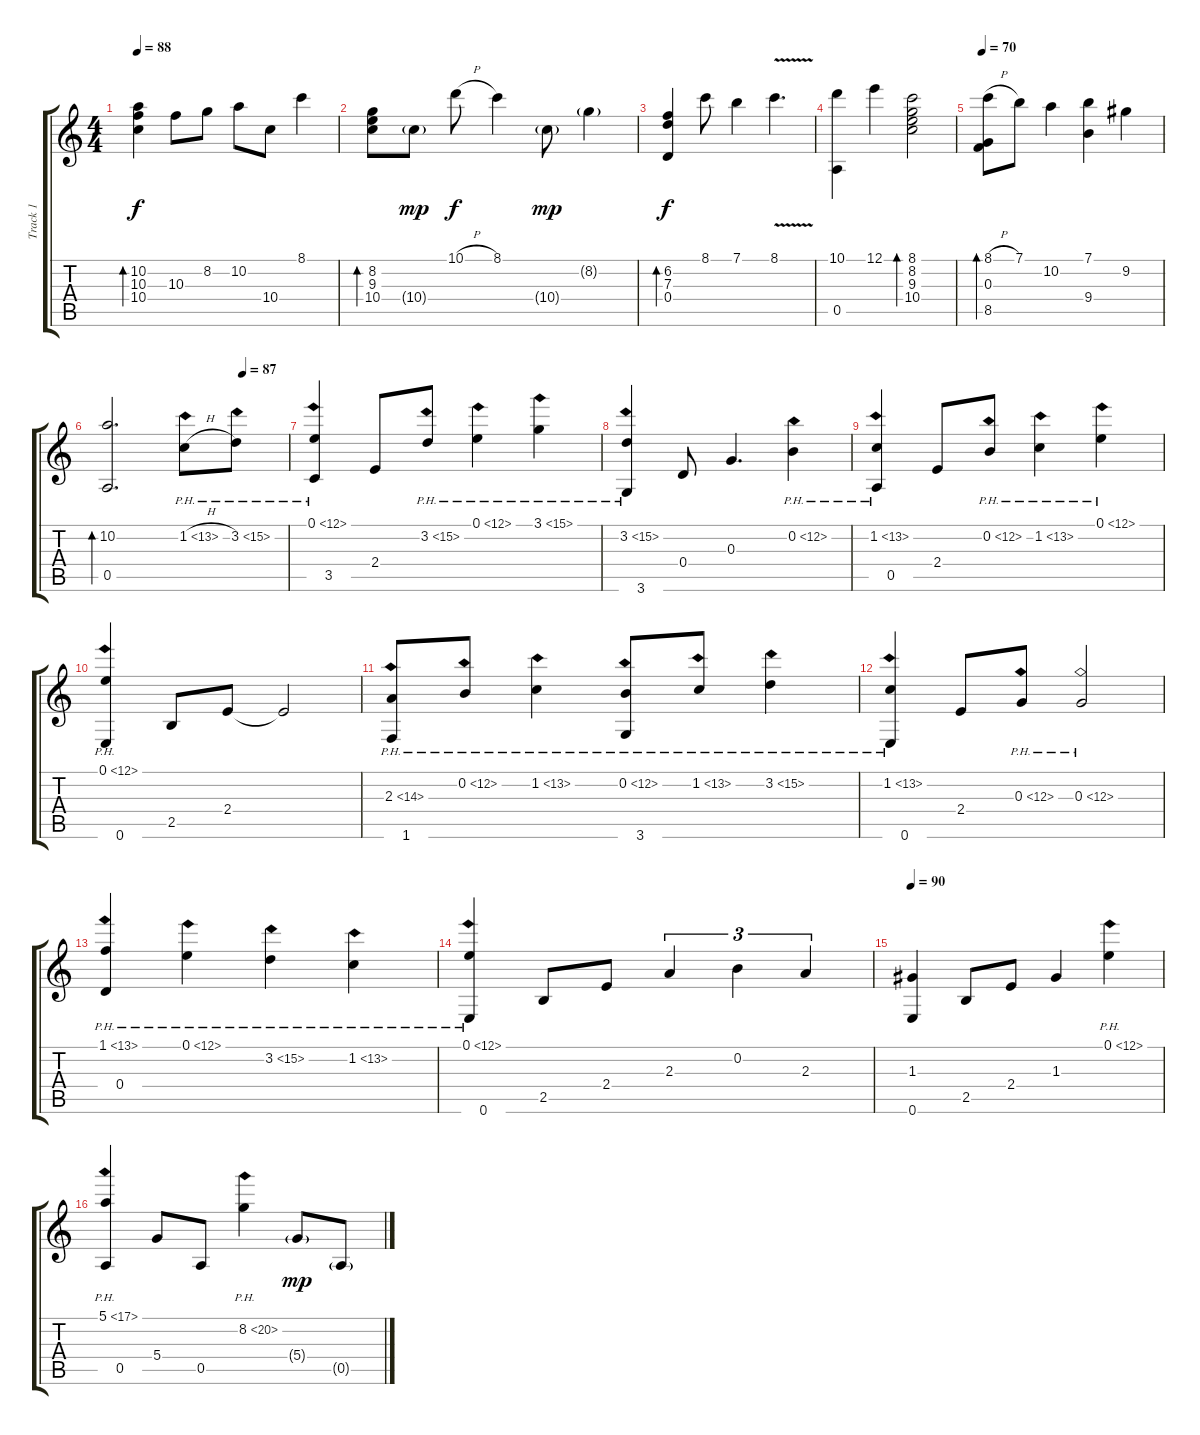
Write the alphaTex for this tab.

\track ("Track 1" "Track 1") {instrument acousticguitarsteel}
\staff {score tabs}
\tuning (E4 B3 G3 D3 A2 E2) {hide}
\ts (4 4)
\tempo 88
\clef g2
\ks c
(10.2 10.3 10.4).4{bd 120 dy f} 10.3.8 8.2.8 10.2.8 10.4.8 8.1.4 |
(8.2 9.3 10.4).8{bd 120} 10.4{g}.8{dy mp} 10.1{h}.8{dy f} 8.1.4 10.4{g}.8{dy mp} 8.2{g}.4 |
(6.2 7.3 0.4).4{bd 120 dy f} 8.1.8 7.1.4 8.1{v}.4{d} |
(10.1 0.5).4 12.1.4 (8.1 8.2 9.3 10.4).2{bd 120} |
\tempo 70
(8.1{h} 0.3 8.5).8{bd 120} 7.1.8 10.2.4 (7.1 9.4).4 9.2.4 |
\tempo (87 0.75)
(10.2 0.5).2{d bd 120} 1.2{ph 12 h}.8 3.2{ph 12}.8 |
(0.1{ph 12} 3.5).4 2.4.8 3.2{ph 12}.8 0.1{ph 12}.4 3.1{ph 12}.4 |
(3.2{ph 12} 3.6).4 0.4.8 0.3.4{d} 0.2{ph 12}.4 |
(1.2{ph 12} 0.5).4 2.4.8 0.2{ph 12}.8 1.2{ph 12}.4 0.1{ph 12}.4 |
(0.1{ph 12} 0.6).4 2.5.8 2.4.8 2.4{t}.2 |
(2.3{ph 12} 1.6).8 0.2{ph 12}.8 1.2{ph 12}.4 (0.2{ph 12} 3.6).8 1.2{ph 12}.8 3.2{ph 12}.4 |
(1.2{ph 12} 0.6).4 2.4.8 0.3{ph 12}.8 0.3{ph 12}.2 |
(1.1{ph 12} 0.4).4 0.1{ph 12}.4 3.2{ph 12}.4 1.2{ph 12}.4 |
(0.1{ph 12} 0.6).4 2.5.8 2.4.8 2.3.4{tu (3 2)} 0.2.4{tu (3 2)} 2.3.4{tu (3 2)} |
\tempo 90
(1.3 0.6).4 2.5.8 2.4.8 1.3.4 0.1{ph 12}.4 |
(5.1{ph 12} 0.5).4 5.4.8 0.5.8 8.2{ph 12}.4 5.4{g}.8{dy mp} 0.5{g}.8
